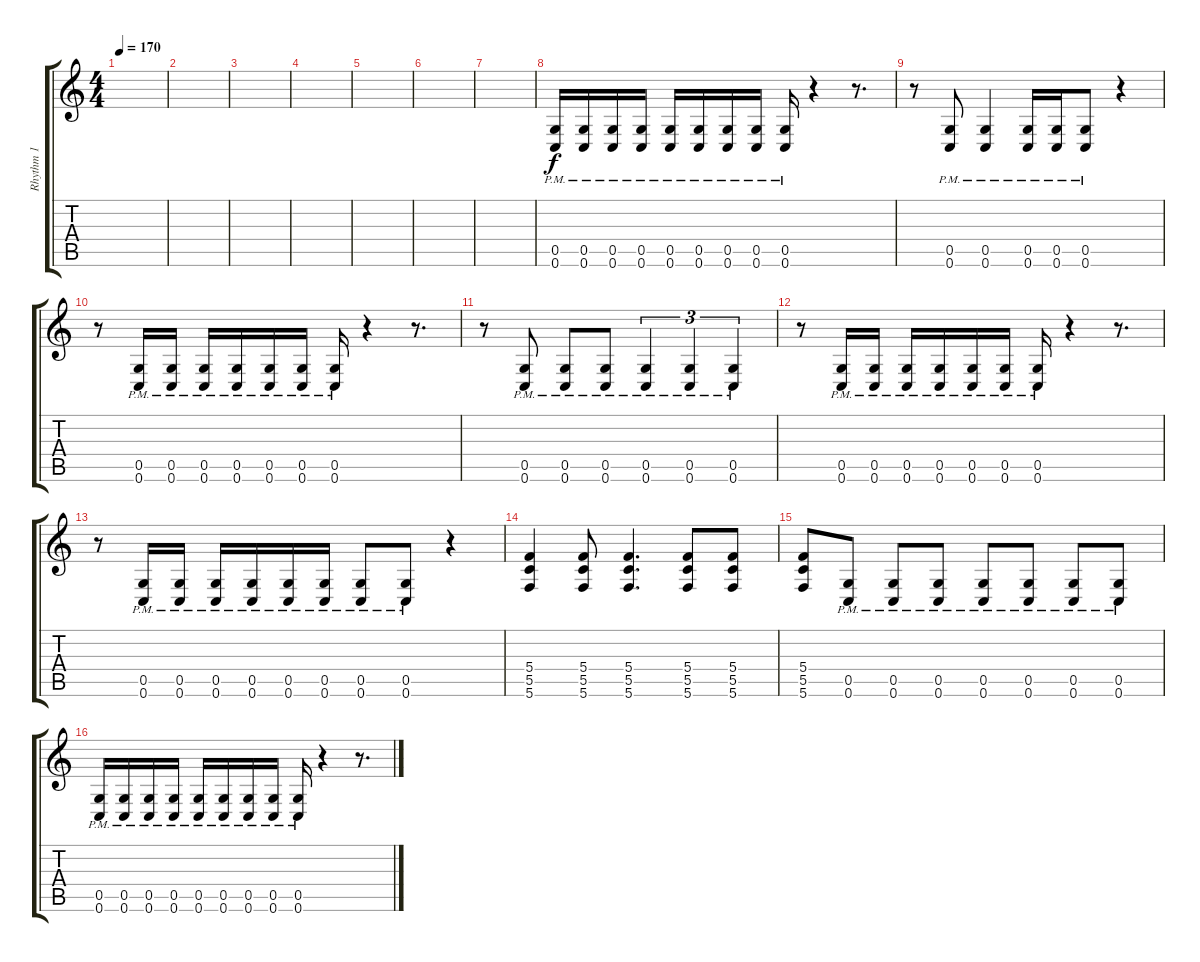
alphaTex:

\track ("Rhythm 1" "Rhythm 1") {instrument distortionguitar}
\staff {score tabs}
\tuning (D4 A3 F3 C3 G2 C2) {hide}
\ts (4 4)
\tempo 170
\clef g2
\ks c
|
|
|
|
|
|
|
(0.5{pm} 0.6{pm}).16 (0.5{pm} 0.6{pm}).16 (0.5{pm} 0.6{pm}).16 (0.5{pm} 0.6{pm}).16 (0.5{pm} 0.6{pm}).16 (0.5{pm} 0.6{pm}).16 (0.5{pm} 0.6{pm}).16 (0.5{pm} 0.6{pm}).16 (0.5{pm} 0.6{pm}).16 r.4 r.8{d} |
r.8 (0.5{pm} 0.6{pm}).8 (0.5{pm} 0.6{pm}).4 (0.5{pm} 0.6{pm}).16 (0.5{pm} 0.6{pm}).16 (0.5{pm} 0.6{pm}).8 r.4 |
r.8 (0.5{pm} 0.6{pm}).16 (0.5{pm} 0.6{pm}).16 (0.5{pm} 0.6{pm}).16 (0.5{pm} 0.6{pm}).16 (0.5{pm} 0.6{pm}).16 (0.5{pm} 0.6{pm}).16 (0.5{pm} 0.6{pm}).16 r.4 r.8{d} |
r.8 (0.5{pm} 0.6{pm}).8 (0.5{pm} 0.6{pm}).8 (0.5{pm} 0.6{pm}).8 (0.5{pm} 0.6{pm}).4{tu (3 2)} (0.5{pm} 0.6{pm}).4{tu (3 2)} (0.5{pm} 0.6{pm}).4{tu (3 2)} |
r.8 (0.5{pm} 0.6{pm}).16 (0.5{pm} 0.6{pm}).16 (0.5{pm} 0.6{pm}).16 (0.5{pm} 0.6{pm}).16 (0.5{pm} 0.6{pm}).16 (0.5{pm} 0.6{pm}).16 (0.5{pm} 0.6{pm}).16 r.4 r.8{d} |
r.8 (0.5{pm} 0.6{pm}).16 (0.5{pm} 0.6{pm}).16 (0.5{pm} 0.6{pm}).16 (0.5{pm} 0.6{pm}).16 (0.5{pm} 0.6{pm}).16 (0.5{pm} 0.6{pm}).16 (0.5{pm} 0.6{pm}).8 (0.5{pm} 0.6{pm}).8 r.4 |
(5.4 5.5 5.6).4 (5.4 5.5 5.6).8 (5.4 5.5 5.6).4{d} (5.4 5.5 5.6).8 (5.4 5.5 5.6).8 |
(5.4 5.5 5.6).8 (0.5{pm} 0.6{pm}).8 (0.5{pm} 0.6{pm}).8 (0.5{pm} 0.6{pm}).8 (0.5{pm} 0.6{pm}).8 (0.5{pm} 0.6{pm}).8 (0.5{pm} 0.6{pm}).8 (0.5{pm} 0.6{pm}).8 |
(0.5{pm} 0.6{pm}).16 (0.5{pm} 0.6{pm}).16 (0.5{pm} 0.6{pm}).16 (0.5{pm} 0.6{pm}).16 (0.5{pm} 0.6{pm}).16 (0.5{pm} 0.6{pm}).16 (0.5{pm} 0.6{pm}).16 (0.5{pm} 0.6{pm}).16 (0.5{pm} 0.6{pm}).16 r.4 r.8{d}
